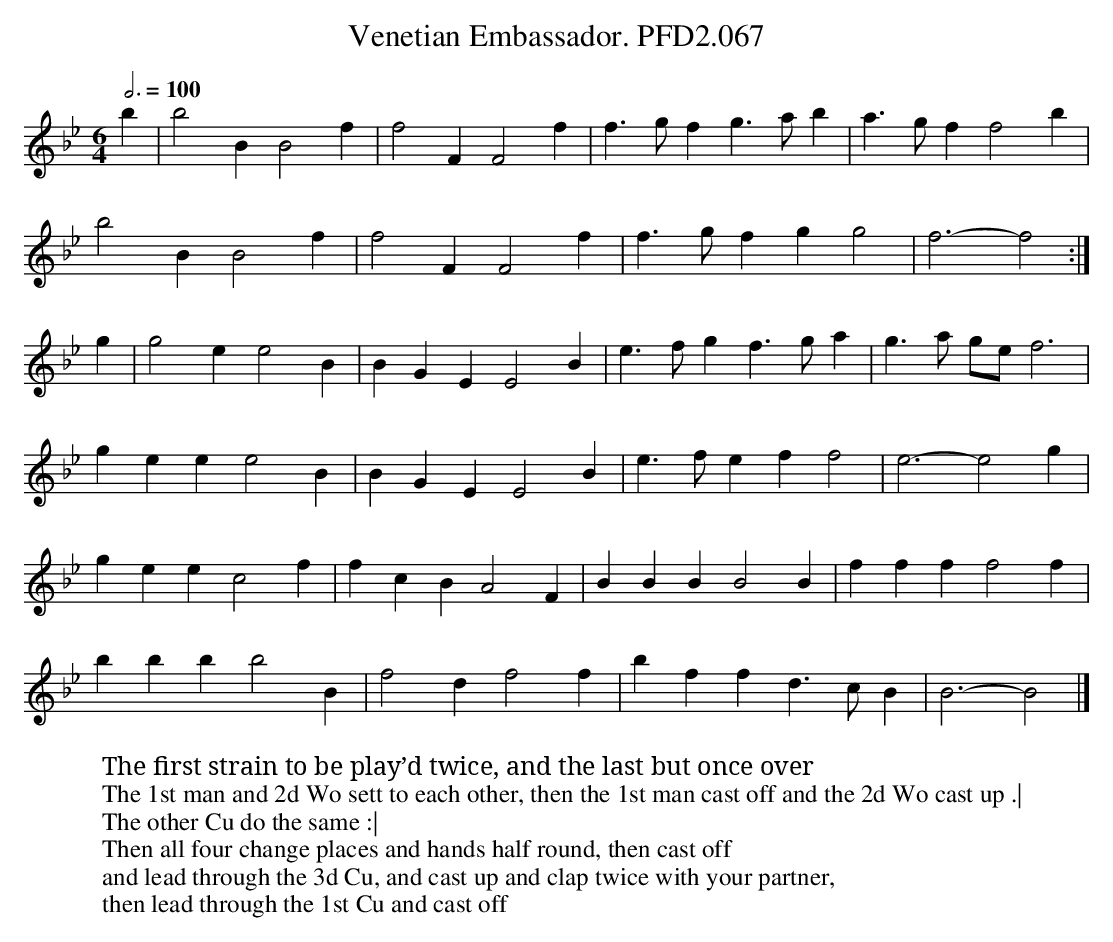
X:1
T:Venetian Embassador. PFD2.067
M:6/4
L:1/4
Q:3/4=100
W:The first strain to be play’d twice, and the last but once over
W:The 1st man and 2d Wo sett to each other, then the 1st man cast off and the 2d Wo cast up .|
W:The other Cu do the same :|
W:Then all four change places and hands half round, then cast off
W:and lead through the 3d Cu, and cast up and clap twice with your partner,
W:then lead through the 1st Cu and cast off
K:Bb
b|b2B B2f|f2F F2f|f>gf g>ab|a>gf f2b|
b2B B2f|f2F F2f|f>gf gg2|f3-f2:|
g|g2e e2B|BGE E2B|e>fg f>ga|g>a g/e/ f3|
gee e2B|BGE E2B|e>fe ff2|e3-e2g|
gee c2f|fcB A2F|BBB B2B|fff f2f|
bbb b2B|f2d f2f|bff d>cB|B3-B2|]
